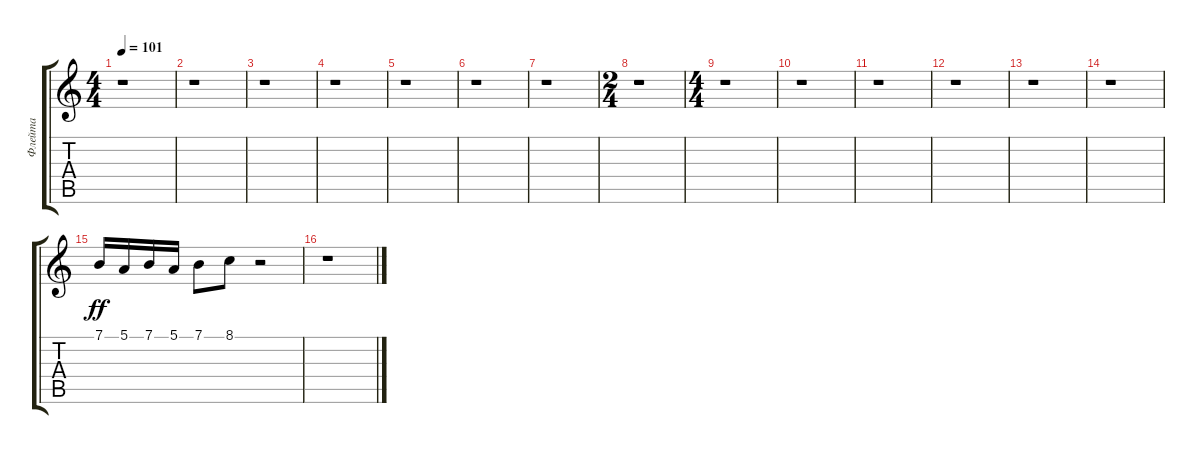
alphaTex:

\track ("Флейта" "Флейта") {instrument flute}
\staff {score tabs}
\tuning (E4 B3 G3 D3 A2 E2) {hide}
\ts (4 4)
\tempo 101
\clef g2
\ks c
r.1{dy ff} |
r.1 |
r.1 |
r.1 |
r.1 |
r.1 |
r.1 |
\ts (2 4)
r.1 |
\ts (4 4)
r.1 |
r.1 |
r.1 |
r.1 |
r.1 |
r.1 |
7.1.16 5.1.16 7.1.16 5.1.16 7.1.8 8.1.8 r.2 |
r.1
